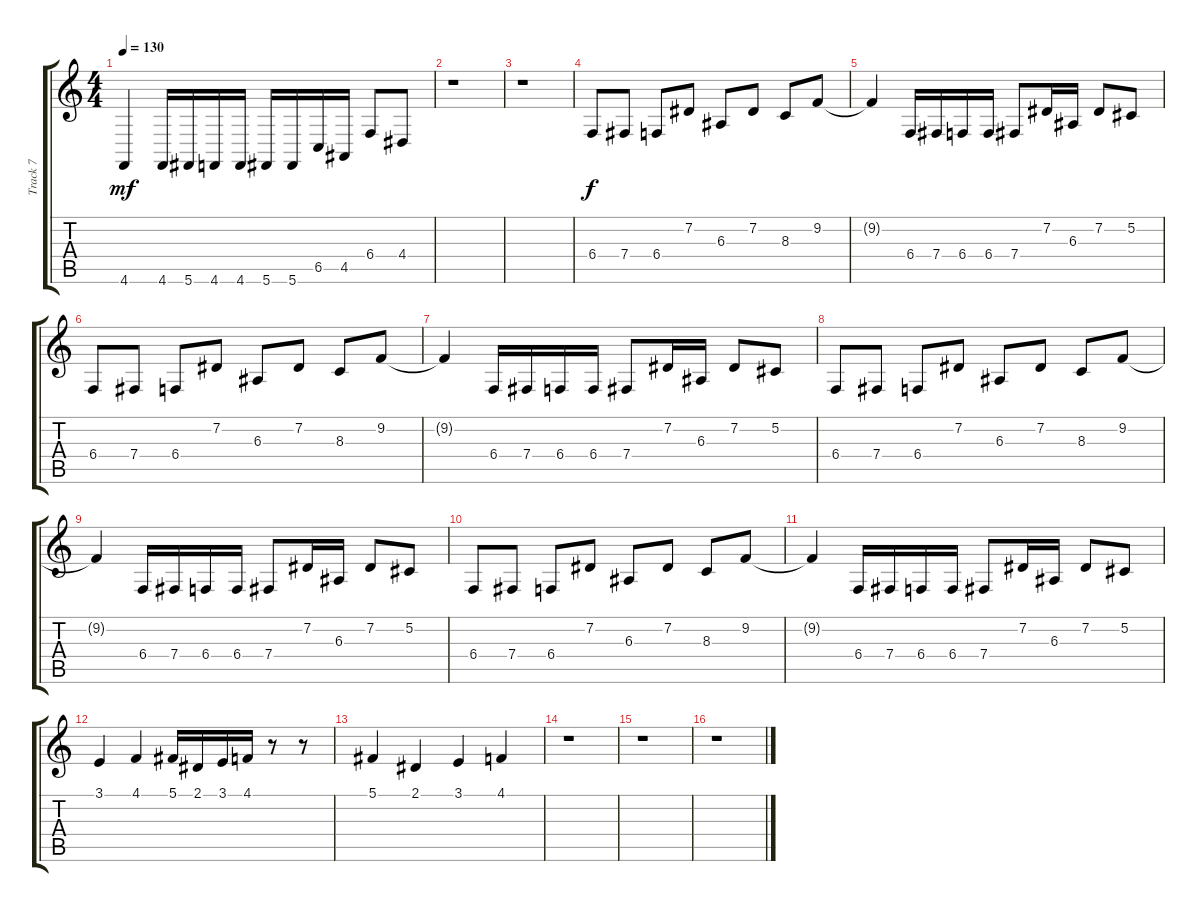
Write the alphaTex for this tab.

\track ("Track 7" "Track 7") {instrument clarinet}
\staff {score tabs}
\tuning (Db4 Ab3 E3 B2 Gb2 Db2) {hide}
\ts (4 4)
\tempo 130
\clef g2
\ks c
4.6.4{dy mf} 4.6.16 5.6.16 4.6.16 4.6.16 5.6.16 5.6.16 6.5.16 4.5.16 6.4.8 4.4.8 |
r.1 |
r.1 |
6.4.8{dy f} 7.4.8 6.4.8 7.2.8 6.3.8 7.2.8 8.3.8 9.2.8 |
9.2{t}.4 6.4.16 7.4.16 6.4.16 6.4.16 7.4.8 7.2.16 6.3.16 7.2.8 5.2.8 |
6.4.8 7.4.8 6.4.8 7.2.8 6.3.8 7.2.8 8.3.8 9.2.8 |
9.2{t}.4 6.4.16 7.4.16 6.4.16 6.4.16 7.4.8 7.2.16 6.3.16 7.2.8 5.2.8 |
6.4.8 7.4.8 6.4.8 7.2.8 6.3.8 7.2.8 8.3.8 9.2.8 |
9.2{t}.4 6.4.16 7.4.16 6.4.16 6.4.16 7.4.8 7.2.16 6.3.16 7.2.8 5.2.8 |
6.4.8 7.4.8 6.4.8 7.2.8 6.3.8 7.2.8 8.3.8 9.2.8 |
9.2{t}.4 6.4.16 7.4.16 6.4.16 6.4.16 7.4.8 7.2.16 6.3.16 7.2.8 5.2.8 |
3.1.4 4.1.4 5.1.16 2.1.16 3.1.16 4.1.16 r.8 r.8 |
5.1.4 2.1.4 3.1.4 4.1.4 |
r.1 |
r.1 |
r.1
